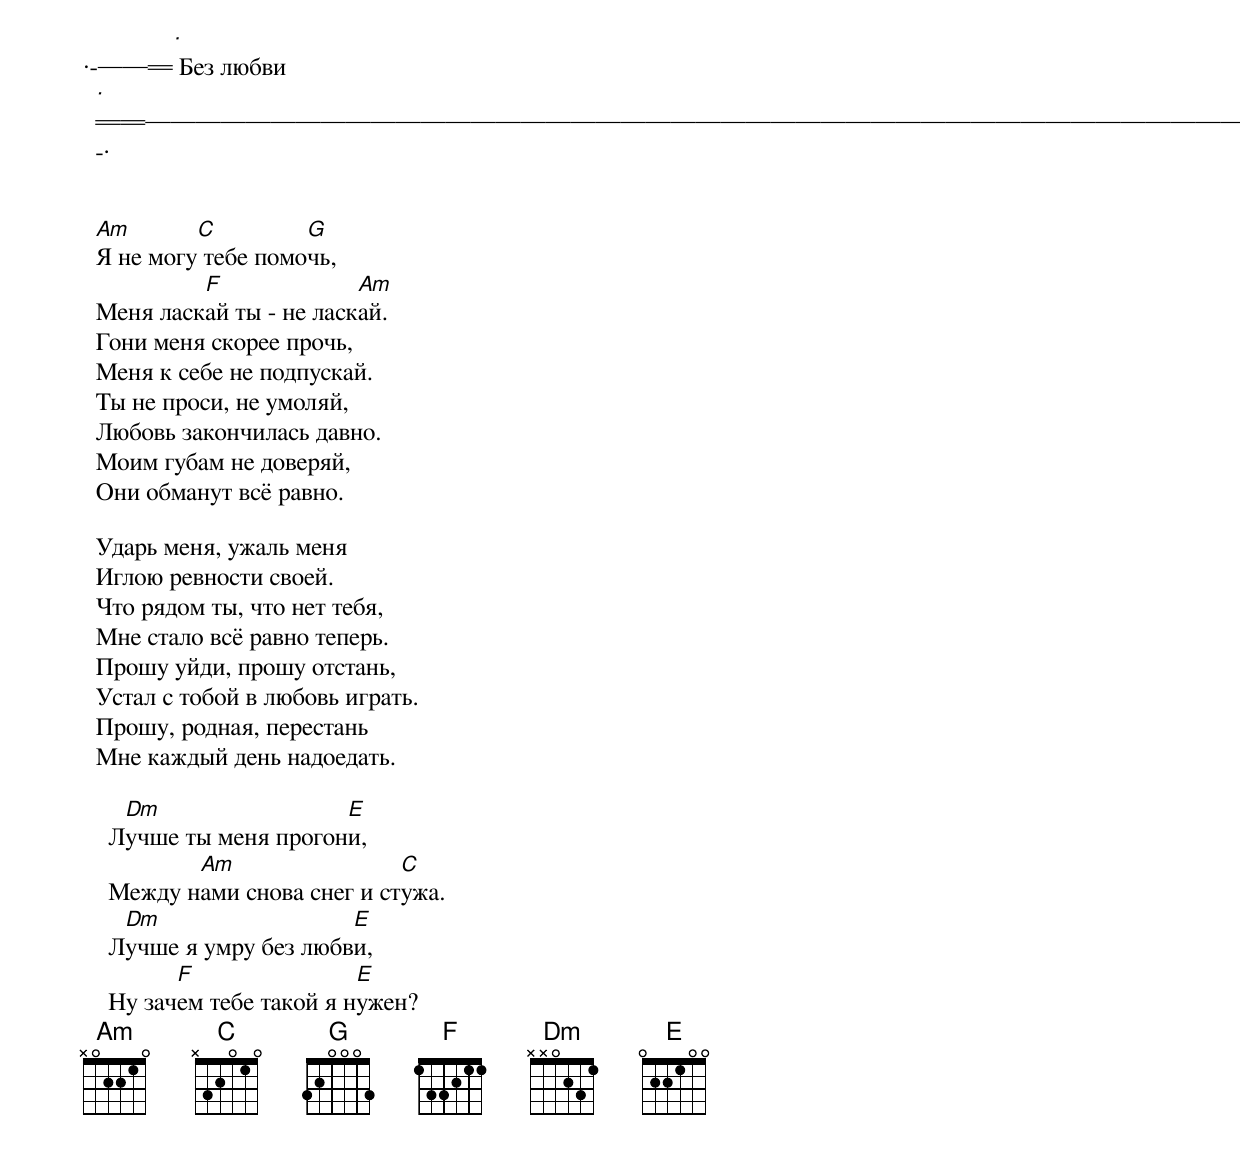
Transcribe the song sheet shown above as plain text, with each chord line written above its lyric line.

·-──═[·] Без любви [·]══───────────────────────────────────────────────────--·


  Am       C         G
  Я не могу тебе помочь,
           F              Am
  Меня ласкай ты - не ласкай.
  Гони меня скорее прочь,
  Меня к себе не подпускай.
  Ты не проси, не умоляй,
  Любовь закончилась давно.
  Моим губам не доверяй,
  Они обманут всё равно.

  Ударь меня, ужаль меня
  Иглою ревности своей.
  Что рядом ты, что нет тебя,
  Мне стало всё равно теперь.
  Прошу уйди, прошу отстань,
  Устал с тобой в любовь играть.
  Прошу, родная, перестань
  Мне каждый день надоедать.

     Dm                 E
    Лучше ты меня прогони,
           Am                 C
    Между нами снова снег и стужа.
     Dm                  E
    Лучше я умру без любви,
          F                E
    Hу зачем тебе такой я нужен?
